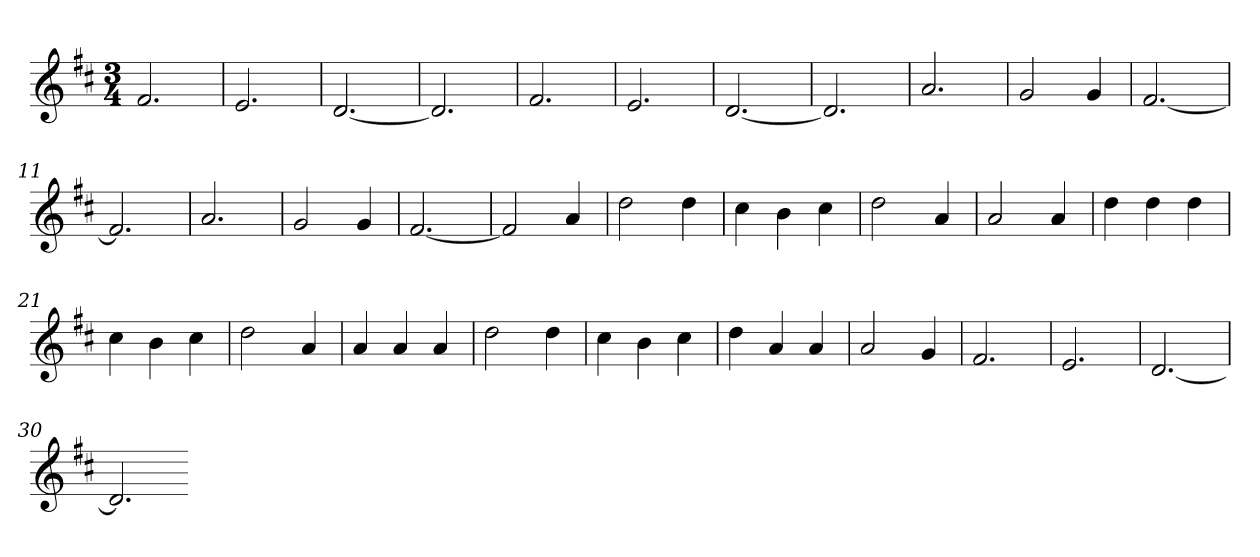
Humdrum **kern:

**kern
*part1
*staff1
*clefG2
*k[f#c#]
*D:
*M3/4
=
2.f#
=1
2.e
=2
[2.d
=3
2.d]
=4
2.f#
=5
2.e
=6
[2.d
=7
2.d]
=8
2.a
=9
2g
4g
=10
[2.f#
=11
2.f#]
=12
2.a
=13
2g
4g
=14
[2.f#
=15
2f#]
4a
=16
2dd
4dd
=17
4cc#
4b
4cc#
=18
2dd
4a
=19
2a
4a
=20
4dd
4dd
4dd
=21
4cc#
4b
4cc#
=21
2dd
4a
=22
4a
4a
4a
=23
2dd
4dd
=24
4cc#
4b
4cc#
=25
4dd
4a
4a
=26
2a
4g
=27
2.f#
=28
2.e
=29
[2.d
=30
2.d]
=-
*-
